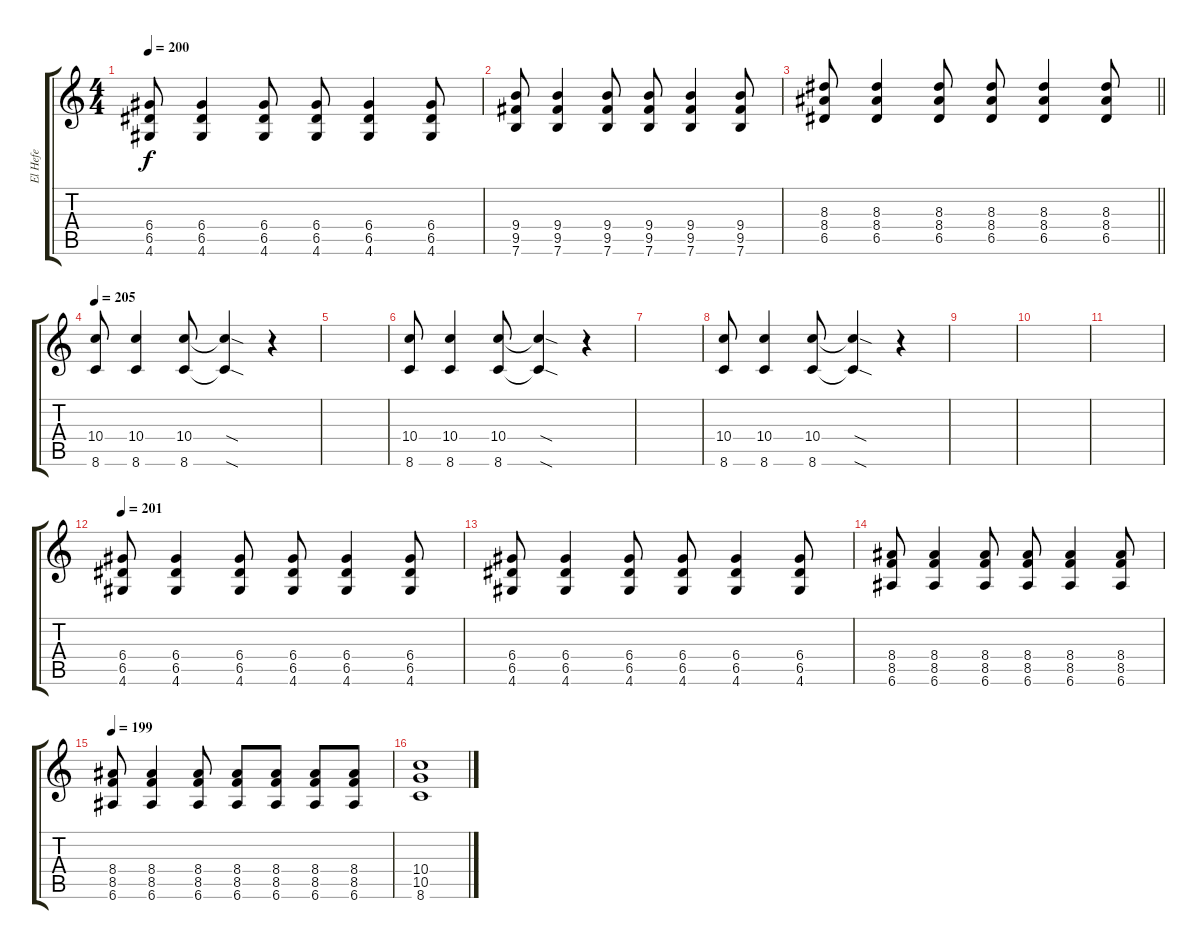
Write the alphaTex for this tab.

\track ("El Hefe" "El Hefe") {instrument distortionguitar}
\staff {score tabs}
\tuning (E4 B3 G3 D3 A2 E2) {hide}
\ts (4 4)
\tempo 200
\clef g2
\ks c
(6.4 6.5 4.6).8{dy f} (6.4 6.5 4.6).4 (6.4 6.5 4.6).8 (6.4 6.5 4.6).8 (6.4 6.5 4.6).4 (6.4 6.5 4.6).8 |
(9.4 9.5 7.6).8 (9.4 9.5 7.6).4 (9.4 9.5 7.6).8 (9.4 9.5 7.6).8 (9.4 9.5 7.6).4 (9.4 9.5 7.6).8 |
\barLineRight lightlight
(8.3 8.4 6.5).8 (8.3 8.4 6.5).4 (8.3 8.4 6.5).8 (8.3 8.4 6.5).8 (8.3 8.4 6.5).4 (8.3 8.4 6.5).8 |
\section ("" "")
\tempo 205
(10.4 8.6).8 (10.4 8.6).4 (10.4 8.6).8 (10.4{sod t} 8.6{sod t}).4 r.4 |
|
(10.4 8.6).8 (10.4 8.6).4 (10.4 8.6).8 (10.4{sod t} 8.6{sod t}).4 r.4 |
|
(10.4 8.6).8 (10.4 8.6).4 (10.4 8.6).8 (10.4{sod t} 8.6{sod t}).4 r.4 |
|
|
|
\tempo 201
(6.4 6.5 4.6).8 (6.4 6.5 4.6).4 (6.4 6.5 4.6).8 (6.4 6.5 4.6).8 (6.4 6.5 4.6).4 (6.4 6.5 4.6).8 |
(6.4 6.5 4.6).8 (6.4 6.5 4.6).4 (6.4 6.5 4.6).8 (6.4 6.5 4.6).8 (6.4 6.5 4.6).4 (6.4 6.5 4.6).8 |
(8.4 8.5 6.6).8 (8.4 8.5 6.6).4 (8.4 8.5 6.6).8 (8.4 8.5 6.6).8 (8.4 8.5 6.6).4 (8.4 8.5 6.6).8 |
\tempo 199
(8.4 8.5 6.6).8 (8.4 8.5 6.6).4 (8.4 8.5 6.6).8 (8.4 8.5 6.6).8 (8.4 8.5 6.6).8 (8.4 8.5 6.6).8 (8.4 8.5 6.6).8 |
(10.4 10.5 8.6).1
